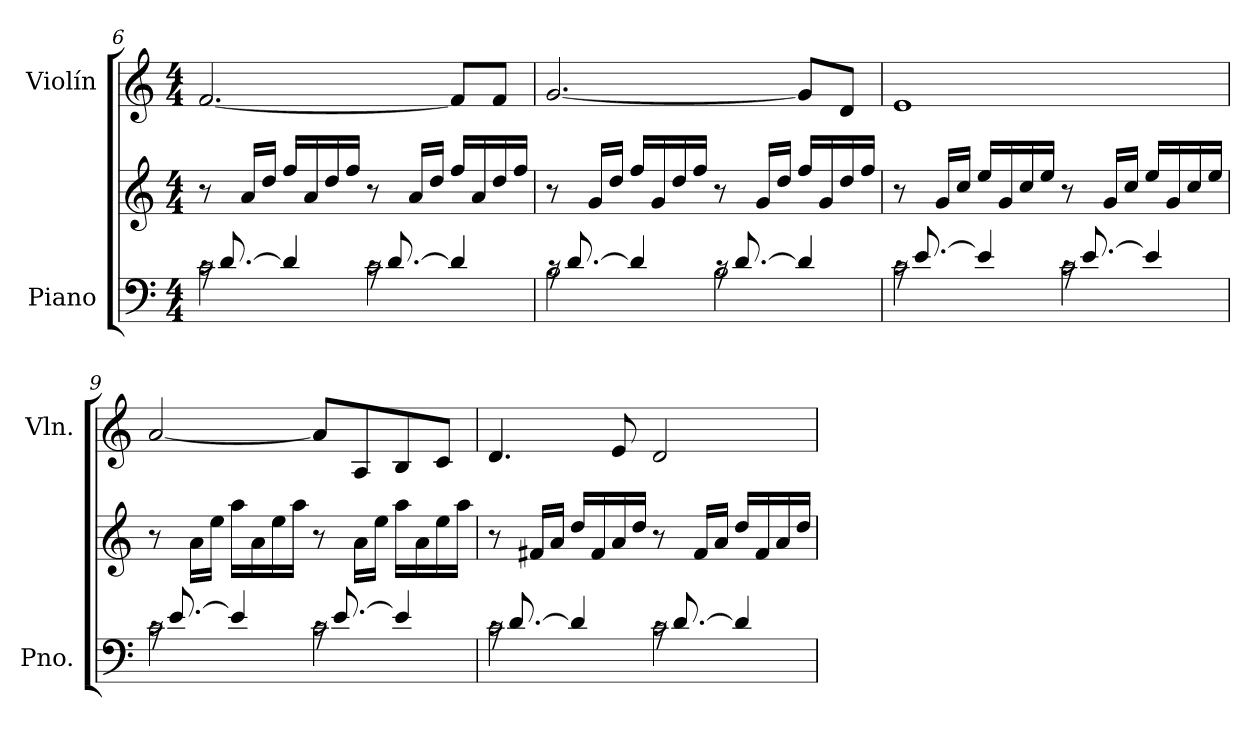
**kern	**kern	**kern
*part2	*part2	*part1
*staff3	*staff2	*staff1
*I"Piano	*	*I"Violín
*I'Pno.	*	*I'Vln.
*clefF4	*clefG2	*clefG2
*k[]	*k[]	*k[]
*M4/4	*M4/4	*M4/4
=6	=6	=6
*^	*	*
16rc	2c\	8r	[2.f/
[8.d/	.	.	.
.	.	16a/LL	.
.	.	16dd/JJ	.
4d/]	.	16ff/LL	.
.	.	16a/	.
.	.	16dd/	.
.	.	16ff/JJ	.
16rc	2c\	8r	.
[8.d/	.	.	.
.	.	16a/LL	.
.	.	16dd/JJ	.
4d/]	.	16ff/LL	8f/L]
.	.	16a/	.
.	.	16dd/	8f/J
.	.	16ff/JJ	.
!!LO:LB:g=z
=7	=7	=7	=7
16rc	2B\	8r	[2.g/
[8.d/	.	.	.
.	.	16g/LL	.
.	.	16dd/JJ	.
4d/]	.	16ff/LL	.
.	.	16g/	.
.	.	16dd/	.
.	.	16ff/JJ	.
16rc	2B\	8r	.
[8.d/	.	.	.
.	.	16g/LL	.
.	.	16dd/JJ	.
4d/]	.	16ff/LL	8g/L]
.	.	16g/	.
.	.	16dd/	8d/J
.	.	16ff/JJ	.
=8	=8	=8	=8
16rc	2c\	8r	1e
[8.e/	.	.	.
.	.	16g/LL	.
.	.	16cc/JJ	.
4e/]	.	16ee/LL	.
.	.	16g/	.
.	.	16cc/	.
.	.	16ee/JJ	.
16rc	2c\	8r	.
[8.e/	.	.	.
.	.	16g/LL	.
.	.	16cc/JJ	.
4e/]	.	16ee/LL	.
.	.	16g/	.
.	.	16cc/	.
.	.	16ee/JJ	.
=9	=9	=9	=9
16rc	2c\	8r	[2a/
[8.e/	.	.	.
.	.	16a\LL	.
.	.	16ee\JJ	.
4e/]	.	16aa\LL	.
.	.	16a\	.
.	.	16ee\	.
.	.	16aa\JJ	.
16rc	2c\	8r	8a/L]
[8.e/	.	.	.
.	.	16a\LL	8A/
.	.	16ee\JJ	.
4e/]	.	16aa\LL	8B/
.	.	16a\	.
.	.	16ee\	8c/J
.	.	16aa\JJ	.
!!LO:LB:g=z
=10	=10	=10	=10
16rc	2c\	8r	4.d/
[8.d/	.	.	.
.	.	16f#X/LL	.
.	.	16a/JJ	.
4d/]	.	16dd/LL	.
.	.	16f#/	.
.	.	16a/	8e/
.	.	16dd/JJ	.
16rc	2c\	8r	2d/
[8.d/	.	.	.
.	.	16f#/LL	.
.	.	16a/JJ	.
4d/]	.	16dd/LL	.
.	.	16f#/	.
.	.	16a/	.
.	.	16dd/JJ	.
*v	*v	*	*
=	=	=
*-	*-	*-
